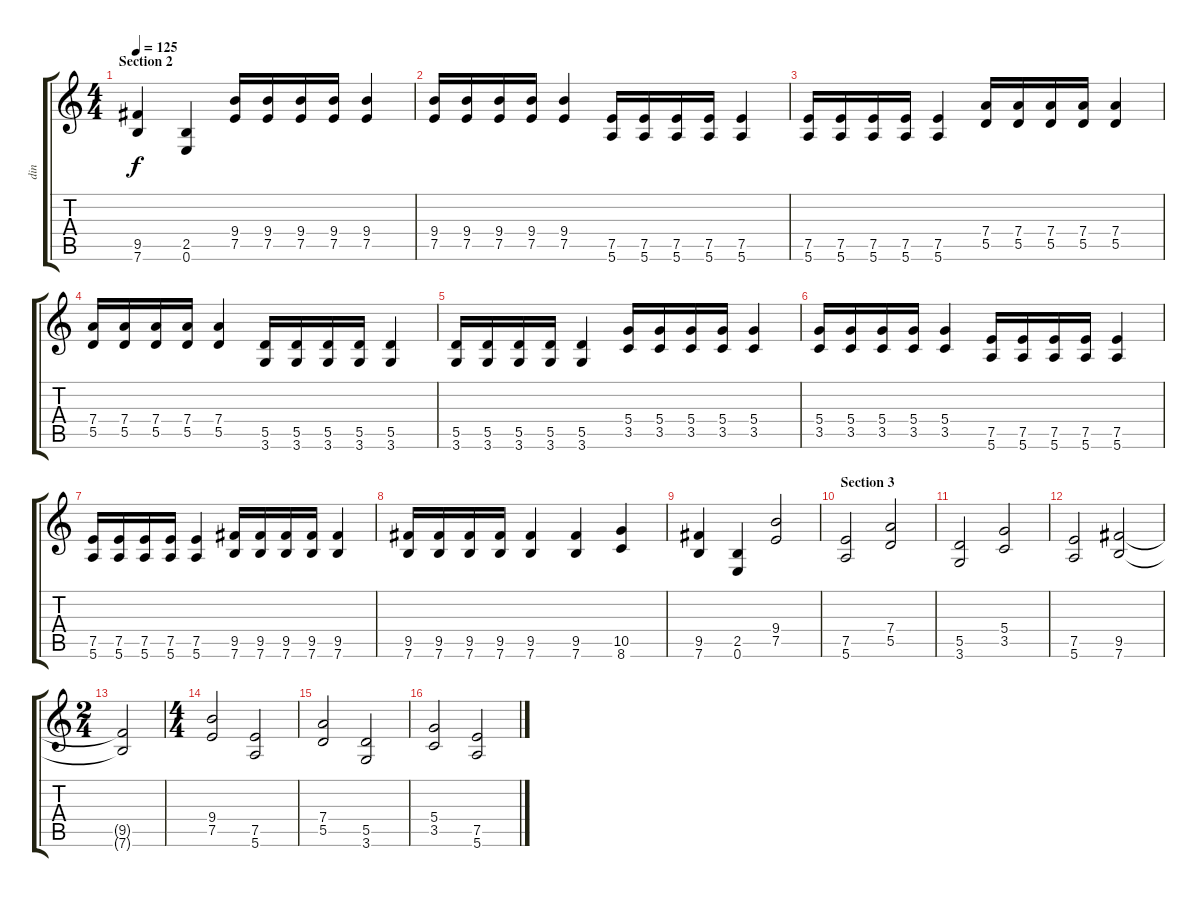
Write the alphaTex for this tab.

\track ("din" "din") {instrument overdrivenguitar}
\staff {score tabs}
\tuning (E4 B3 G3 D3 A2 E2) {hide}
\ts (4 4)
\section ("" "Section 2")
\tempo 125
\clef g2
\ks c
(9.5 7.6).4{dy f} (2.5 0.6).4 (9.4 7.5).16 (9.4 7.5).16 (9.4 7.5).16 (9.4 7.5).16 (9.4 7.5).4 |
(9.4 7.5).16 (9.4 7.5).16 (9.4 7.5).16 (9.4 7.5).16 (9.4 7.5).4 (7.5 5.6).16 (7.5 5.6).16 (7.5 5.6).16 (7.5 5.6).16 (7.5 5.6).4 |
(7.5 5.6).16 (7.5 5.6).16 (7.5 5.6).16 (7.5 5.6).16 (7.5 5.6).4 (7.4 5.5).16 (7.4 5.5).16 (7.4 5.5).16 (7.4 5.5).16 (7.4 5.5).4 |
(7.4 5.5).16 (7.4 5.5).16 (7.4 5.5).16 (7.4 5.5).16 (7.4 5.5).4 (5.5 3.6).16 (5.5 3.6).16 (5.5 3.6).16 (5.5 3.6).16 (5.5 3.6).4 |
(5.5 3.6).16 (5.5 3.6).16 (5.5 3.6).16 (5.5 3.6).16 (5.5 3.6).4 (5.4 3.5).16 (5.4 3.5).16 (5.4 3.5).16 (5.4 3.5).16 (5.4 3.5).4 |
(5.4 3.5).16 (5.4 3.5).16 (5.4 3.5).16 (5.4 3.5).16 (5.4 3.5).4 (7.5 5.6).16 (7.5 5.6).16 (7.5 5.6).16 (7.5 5.6).16 (7.5 5.6).4 |
(7.5 5.6).16 (7.5 5.6).16 (7.5 5.6).16 (7.5 5.6).16 (7.5 5.6).4 (9.5 7.6).16 (9.5 7.6).16 (9.5 7.6).16 (9.5 7.6).16 (9.5 7.6).4 |
(9.5 7.6).16 (9.5 7.6).16 (9.5 7.6).16 (9.5 7.6).16 (9.5 7.6).4 (9.5 7.6).4 (10.5 8.6).4 |
(9.5 7.6).4 (2.5 0.6).4 (9.4 7.5).2 |
\section ("" "Section 3")
(7.5 5.6).2 (7.4 5.5).2 |
(5.5 3.6).2 (5.4 3.5).2 |
(7.5 5.6).2 (9.5 7.6).2 |
\ts (2 4)
(9.5{t} 7.6{t}).2 |
\ts (4 4)
(9.4 7.5).2 (7.5 5.6).2 |
(7.4 5.5).2 (5.5 3.6).2 |
(5.4 3.5).2 (7.5 5.6).2
